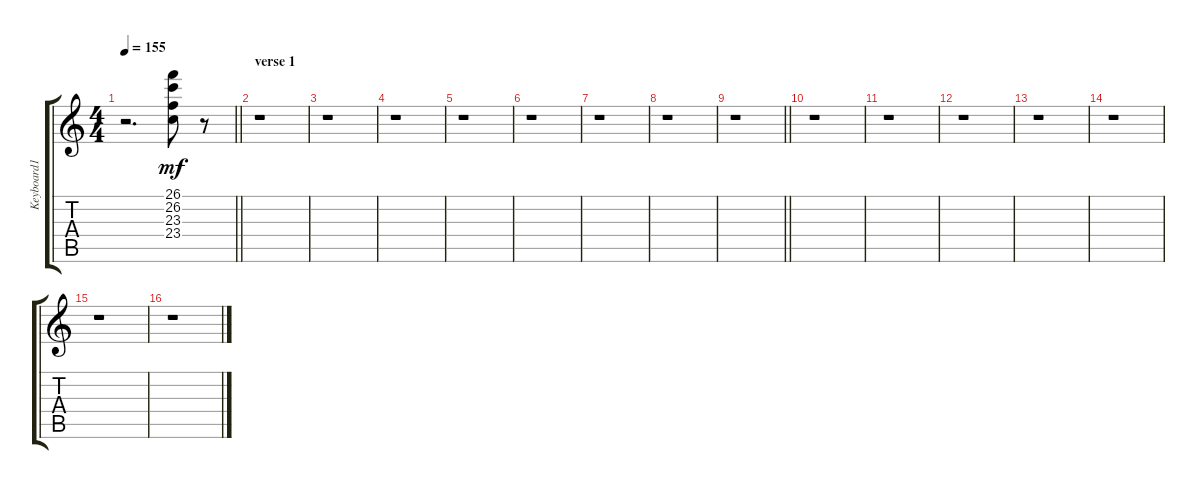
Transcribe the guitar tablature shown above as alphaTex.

\track ("Keyboard1" "Keyboard1") {instrument stringensemble1}
\staff {score tabs}
\tuning (Eb4 Bb3 Gb3 Db3 Ab2 Eb2) {hide}
\ts (4 4)
\tempo 155
\clef g2
\barLineRight lightlight
\ks c
r.2{d dy mf} (26.1 26.2 23.3 23.4).8 r.8 |
\section ("" "verse 1")
r.1 |
r.1 |
r.1 |
r.1 |
r.1 |
r.1 |
r.1 |
\barLineRight lightlight
r.1 |
\section ("" "")
r.1 |
r.1 |
r.1 |
r.1 |
r.1 |
r.1 |
r.1
